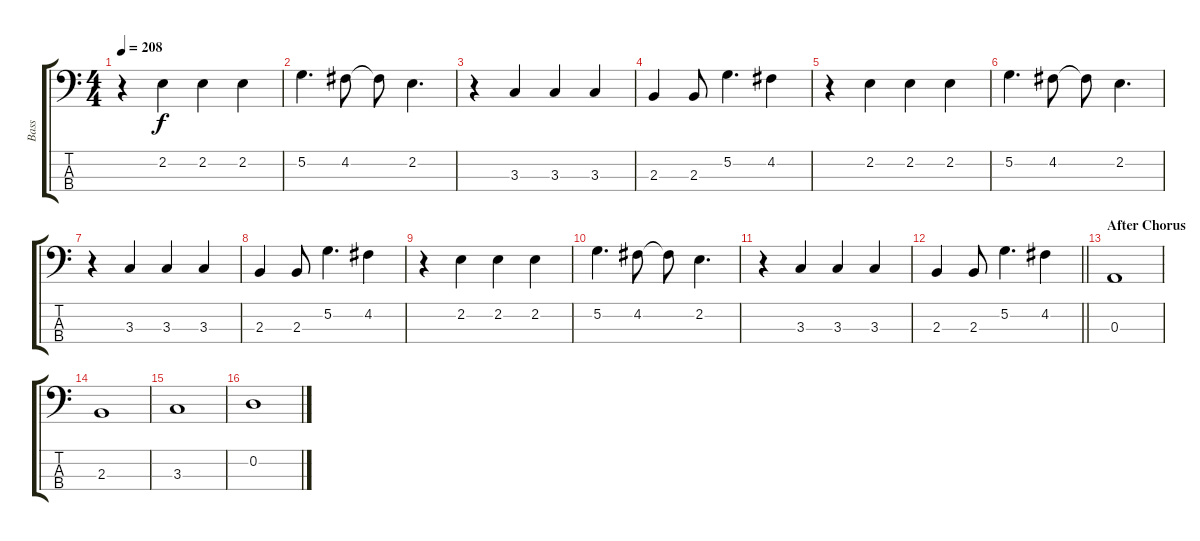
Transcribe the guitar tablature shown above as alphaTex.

\track ("Bass" "Bass") {instrument overdrivenguitar}
\staff {score tabs}
\tuning (G2 D2 A1 E1) {hide}
\ts (4 4)
\tempo 208
\clef f4
\ks c
r.4{dy f} 2.2.4 2.2.4 2.2.4 |
5.2.4{d} 4.2.8 4.2{t}.8 2.2.4{d} |
r.4 3.3.4 3.3.4 3.3.4 |
2.3.4 2.3.8 5.2.4{d} 4.2.4 |
r.4 2.2.4 2.2.4 2.2.4 |
5.2.4{d} 4.2.8 4.2{t}.8 2.2.4{d} |
r.4 3.3.4 3.3.4 3.3.4 |
2.3.4 2.3.8 5.2.4{d} 4.2.4 |
r.4 2.2.4 2.2.4 2.2.4 |
5.2.4{d} 4.2.8 4.2{t}.8 2.2.4{d} |
r.4 3.3.4 3.3.4 3.3.4 |
\barLineRight lightlight
2.3.4 2.3.8 5.2.4{d} 4.2.4 |
\section ("" "After Chorus")
0.3.1 |
2.3.1 |
3.3.1 |
0.2.1
